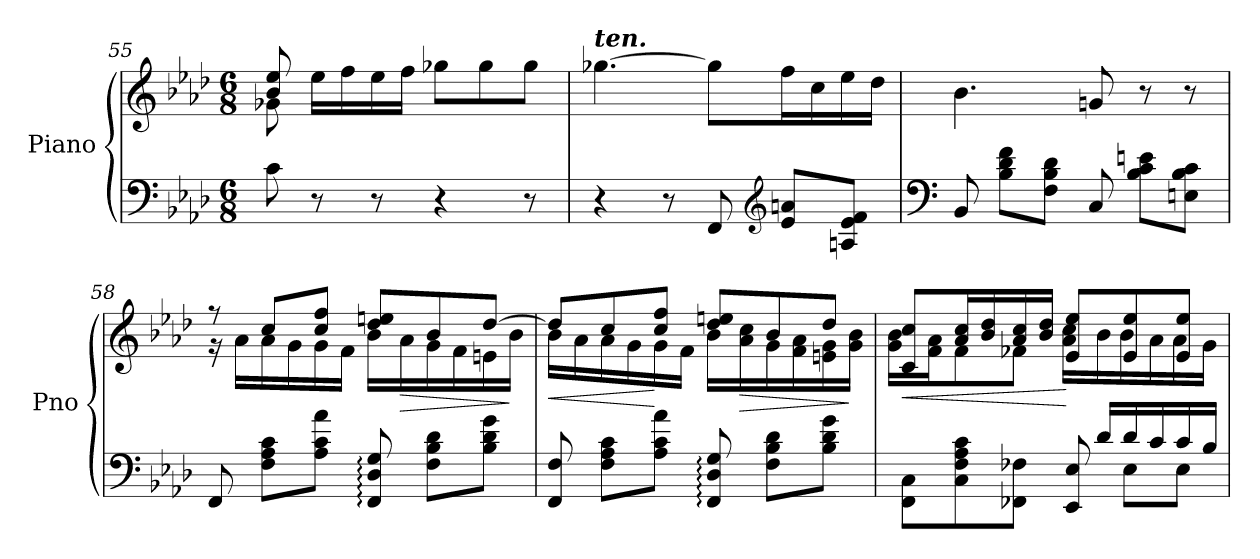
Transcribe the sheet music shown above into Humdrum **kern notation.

**kern	**kern	**dynam
*part1	*part1	*part1
*staff2	*staff1	*staff1/2
*I"Piano	*	*
*I'Pno	*	*
*clefF4	*clefG2	*
*k[b-e-a-d-]	*k[b-e-a-d-]	*
*M6/8	*M6/8	*
=55	=55	=55
*	*^	*
8c\	8b-/ 8ee-/	8g-X\	.
8r	16ee-\LL	8rAyy	.
.	16ff\	.	.
8r	16ee-\	2rAyy	.
.	16ff\JJ	.	.
4r	8gg-X\L	.	.
.	8gg-\	.	.
8r	8gg-\J	.	.
*	*v	*v	*
=56	=56	=56
!	!LO:TX:a:Bi:t=ten.	!
4r	[4.gg-X\	.
8r	.	.
8FF/	8gg-\L]	.
*clefG2	*	*
8e-/ 8an/L	16ff\L	.
.	16cc\	.
8An/ 8e-/ 8f/J	16ee-\	.
.	16dd-\JJ	.
=57	=57	=57
*clefF4	*	*
8BB-/	4.b-\	.
8B-\ 8d-\ 8f\L	.	.
8F\ 8B-\ 8d-\J	.	.
8C/	8gn/	.
8B-\ 8c\ 8en\L	8r	.
8En\ 8B-\ 8c\J	8r	.
!!LO:LB:g=z
=58	=58	=58
*	*^	*
8FF/	8r	16rg	.
.	.	16a-\LL	.
8F\ 8A-\ 8c\L	8cc/L	16a-\	.
.	.	16g\	.
8A-\ 8c\ 8a-\J	8cc/ 8ff/J	16g\	.
.	.	16f\JJ	.
8FF/: 8D-/: 8G/:	8dd-/ 8een/L	16b-\LL	.
!	!	!	!LO:HP:b
.	.	16a-\	>
8F\ 8B-\ 8d-\L	8b-/	16g\	.
.	.	16f\	.
8B-\ 8d-\ 8g\J	[8dd-/J	16en\	.
.	.	16b-\JJ	]
=59	=59	=59	=59
!	!	!	!LO:HP:b
8FF/ 8F/	8dd-/L]	16b-\LL	<
.	.	16a-\	.
8F\ 8A-\ 8c\L	8cc/	16a-\	.
.	.	16g\	.
8A-\ 8c\ 8a-\J	8cc/ 8ff/J	16g\	[
.	.	16f\JJ	.
8FF/: 8D-/: 8G/:	8dd-/ 8een/L	16b-\LL	.
!	!	!	!LO:HP:b
.	.	16a-\ 16cc\	>
8F\ 8B-\ 8d-\L	8b-/	16g\	.
.	.	16f\ 16a-\	.
8B-\ 8d-\ 8g\J	8dd-/J	16en\ 16g\	.
.	.	16g\ 16b-\JJ	]
!!LO:LB:g=z	!!
=60	=60	=60	=60
*^	*	*	*
!	!	!	!	!LO:HP:b
4rFyy	8FF\ 8C\L	8c/ 8cc/L	16g\ 16b-\LL	<
.	.	.	16f\ 16a-\J	.
.	8C\ 8F\ 8A-\ 8c\	16a-/ 16cc/L	8f\	.
.	.	16b-/ 16dd-/	.	.
8rFyy	8FF-X\ 8F-X\J	16a-/ 16cc/	8f-X\J	.
.	.	16b-/ 16dd-/JJ	.	.
16rFyy	8EE-/ 8E-/	8e-/ 8ee-/L	16a-\ 16cc\LL	[
16d-/LL	.	.	16b-\	.
16d-/	8E-\L	8e-/ 8ee-/	16b-\	.
16c/	.	.	16a-\	.
16c/	8E-\J	8e-/ 8ee-/J	16a-\	.
16B-/JJ	.	.	16g\JJ	.
*v	*v	*	*	*
*	*v	*v	*
=	=	=
*-	*-	*-
